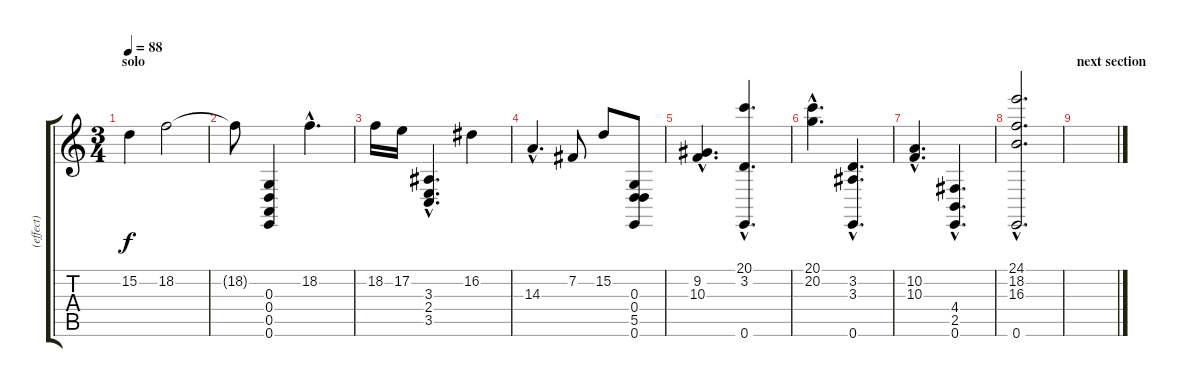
\track ("(effect)" "(effect)") {instrument applause}
\staff {score tabs}
\tuning (E4 B3 G3 D3 A2 E2) {hide}
\ts (3 4)
\section ("" "solo")
\tempo 88
\clef g2
\ks c
15.2.4{dy f volume 7} 18.2.2 |
18.2{t}.8 (0.3 0.4 0.5 0.6).4 18.2{hac}.4{d} |
18.2.16 17.2.16 (3.3{hac} 2.4{hac} 3.5{hac}).4{d} 16.2.4 |
14.3{hac}.4{d} 7.2.8 15.2.8 (0.3 0.4 5.5 0.6).8 |
(9.2{hac} 10.3{hac}).4{d} (20.1{hac} 3.2{hac} 0.6{hac}).4{d} |
(20.1{hac} 20.2{hac}).4{d} (3.2{hac} 3.3{hac} 0.6{hac}).4{d} |
(10.2{hac} 10.3{hac}).4{d} (4.4{hac} 2.5{hac} 0.6{hac}).4{d} |
(24.1{hac} 18.2{hac} 16.3{hac} 0.6{hac}).2{d} |
\section ("" "next section")
